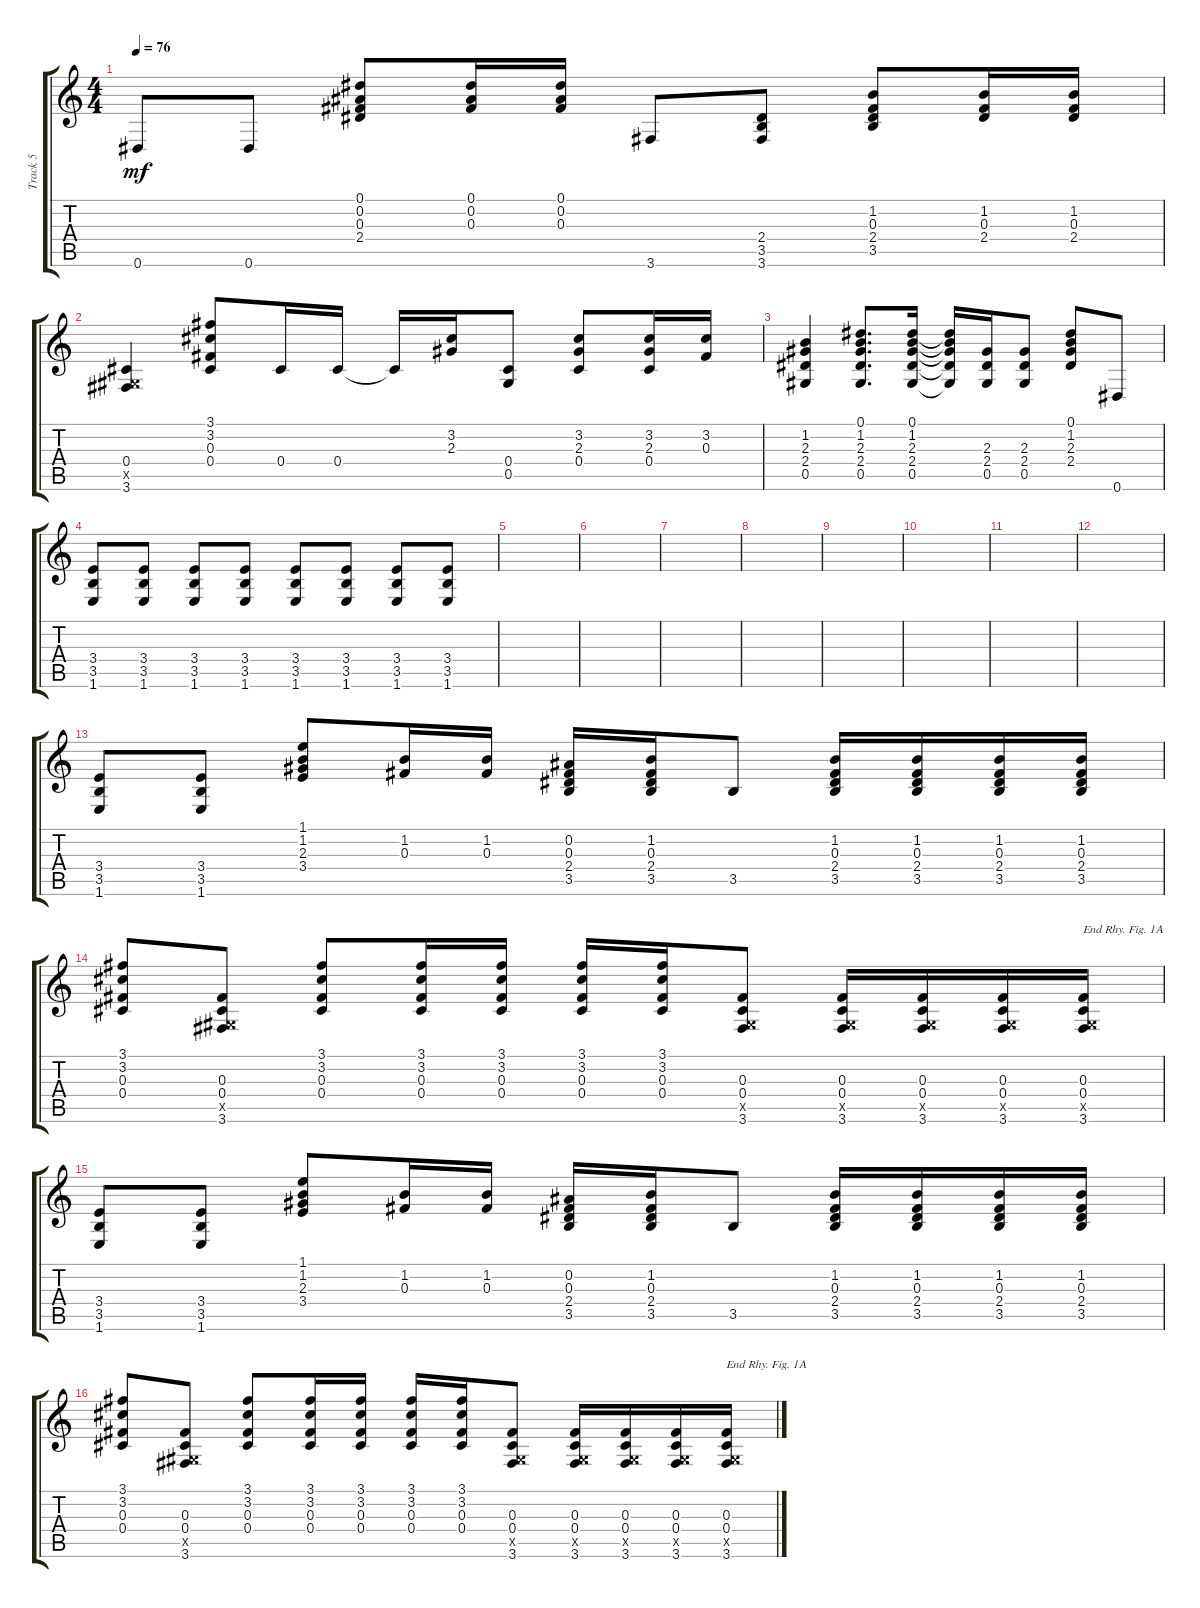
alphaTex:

\track ("Track 5" "Track 5") {instrument distortionguitar}
\staff {score tabs}
\tuning (Eb4 Bb3 Gb3 Db3 Ab2 Eb2) {hide}
\ts (4 4)
\tempo 76
\clef g2
\ks c
0.6.8{dy mf} 0.6.8 (0.1 0.2 0.3 2.4).8 (0.1 0.2 0.3).16 (0.1 0.2 0.3).16 3.6.8 (2.4 3.5 3.6).8 (1.2 0.3 2.4 3.5).8 (1.2 0.3 2.4).16 (1.2 0.3 2.4).16 |
(0.4 0.5{x} 3.6).4 (3.1 3.2 0.3 0.4).8 0.4.16 0.4.16 0.4{t}.16 (3.2 2.3).16 (0.4 0.5).8 (3.2 2.3 0.4).8 (3.2 2.3 0.4).16 (3.2 0.3).16 |
(1.2 2.3 2.4 0.5).4 (0.1 1.2 2.3 2.4 0.5).8{d} (0.1 1.2 2.3 2.4 0.5).16 (0.1{t} 1.2{t} 2.3{t} 2.4{t} 0.5{t}).16 (2.3 2.4 0.5).16 (2.3 2.4 0.5).8 (0.1 1.2 2.3 2.4).8 0.6.8 |
(3.4 3.5 1.6).8 (3.4 3.5 1.6).8 (3.4 3.5 1.6).8 (3.4 3.5 1.6).8 (3.4 3.5 1.6).8 (3.4 3.5 1.6).8 (3.4 3.5 1.6).8 (3.4 3.5 1.6).8 |
|
|
|
|
|
|
|
|
(3.4 3.5 1.6).8 (3.4 3.5 1.6).8 (1.1 1.2 2.3 3.4).8 (1.2 0.3).16 (1.2 0.3).16 (0.2 0.3 2.4 3.5).16 (1.2 0.3 2.4 3.5).16 3.5.8 (1.2 0.3 2.4 3.5).16 (1.2 0.3 2.4 3.5).16 (1.2 0.3 2.4 3.5).16 (1.2 0.3 2.4 3.5).16 |
(3.1 3.2 0.3 0.4).8 (0.3 0.4 0.5{x} 3.6).8 (3.1 3.2 0.3 0.4).8 (3.1 3.2 0.3 0.4).16 (3.1 3.2 0.3 0.4).16 (3.1 3.2 0.3 0.4).16 (3.1 3.2 0.3 0.4).16 (0.3 0.4 0.5{x} 3.6).8 (0.3 0.4 0.5{x} 3.6).16 (0.3 0.4 0.5{x} 3.6).16 (0.3 0.4 0.5{x} 3.6).16 (0.3 0.4 0.5{x} 3.6).16{txt "End Rhy. Fig. 1A"} |
(3.4 3.5 1.6).8 (3.4 3.5 1.6).8 (1.1 1.2 2.3 3.4).8 (1.2 0.3).16 (1.2 0.3).16 (0.2 0.3 2.4 3.5).16 (1.2 0.3 2.4 3.5).16 3.5.8 (1.2 0.3 2.4 3.5).16 (1.2 0.3 2.4 3.5).16 (1.2 0.3 2.4 3.5).16 (1.2 0.3 2.4 3.5).16 |
(3.1 3.2 0.3 0.4).8 (0.3 0.4 0.5{x} 3.6).8 (3.1 3.2 0.3 0.4).8 (3.1 3.2 0.3 0.4).16 (3.1 3.2 0.3 0.4).16 (3.1 3.2 0.3 0.4).16 (3.1 3.2 0.3 0.4).16 (0.3 0.4 0.5{x} 3.6).8 (0.3 0.4 0.5{x} 3.6).16 (0.3 0.4 0.5{x} 3.6).16 (0.3 0.4 0.5{x} 3.6).16 (0.3 0.4 0.5{x} 3.6).16{txt "End Rhy. Fig. 1A"}
